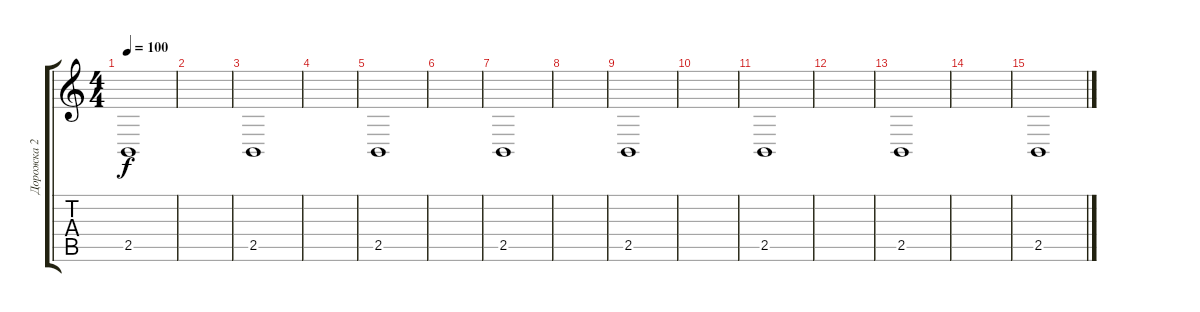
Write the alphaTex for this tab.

\track ("Дорожка 2" "Дорожка 2") {instrument seashore}
\staff {score tabs}
\tuning (E4 B3 G3 D3 A2 E2) {hide}
\ts (4 4)
\tempo 100
\clef g2
\ks c
2.5.1{dy f} |
|
2.5.1 |
|
2.5.1 |
|
2.5.1 |
|
2.5.1 |
|
2.5.1 |
|
2.5.1 |
|
2.5.1
